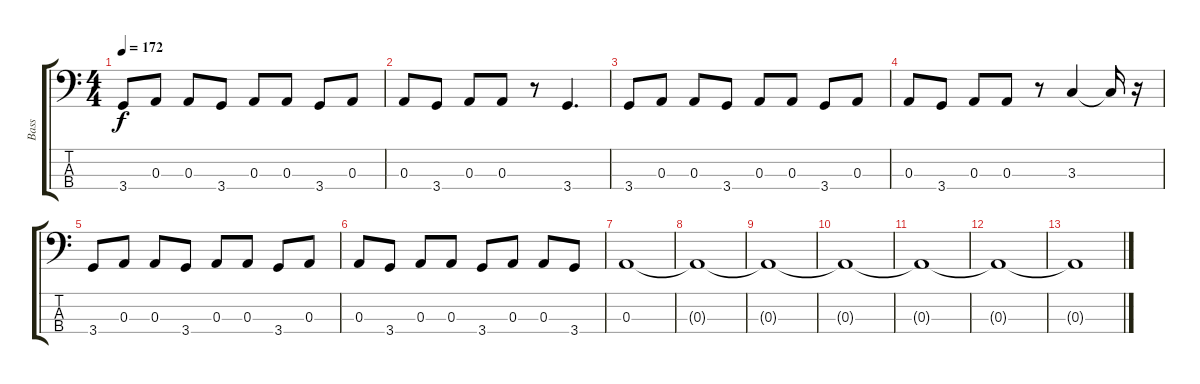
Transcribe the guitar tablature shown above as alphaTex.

\track ("Bass" "Bass") {instrument electricbassfinger}
\staff {score tabs}
\tuning (G2 D2 A1 E1) {hide}
\ts (4 4)
\tempo 172
\clef f4
\ks c
3.4.8{dy f} 0.3.8 0.3.8 3.4.8 0.3.8 0.3.8 3.4.8 0.3.8 |
0.3.8 3.4.8 0.3.8 0.3.8 r.8 3.4.4{d} |
3.4.8 0.3.8 0.3.8 3.4.8 0.3.8 0.3.8 3.4.8 0.3.8 |
0.3.8 3.4.8 0.3.8 0.3.8 r.8 3.3.4 3.3{t}.16 r.16 |
3.4.8 0.3.8 0.3.8 3.4.8 0.3.8 0.3.8 3.4.8 0.3.8 |
0.3.8 3.4.8 0.3.8 0.3.8 3.4.8 0.3.8 0.3.8 3.4.8 |
0.3.1 |
0.3{t}.1 |
0.3{t}.1 |
0.3{t}.1 |
0.3{t}.1 |
0.3{t}.1 |
0.3{t}.1
